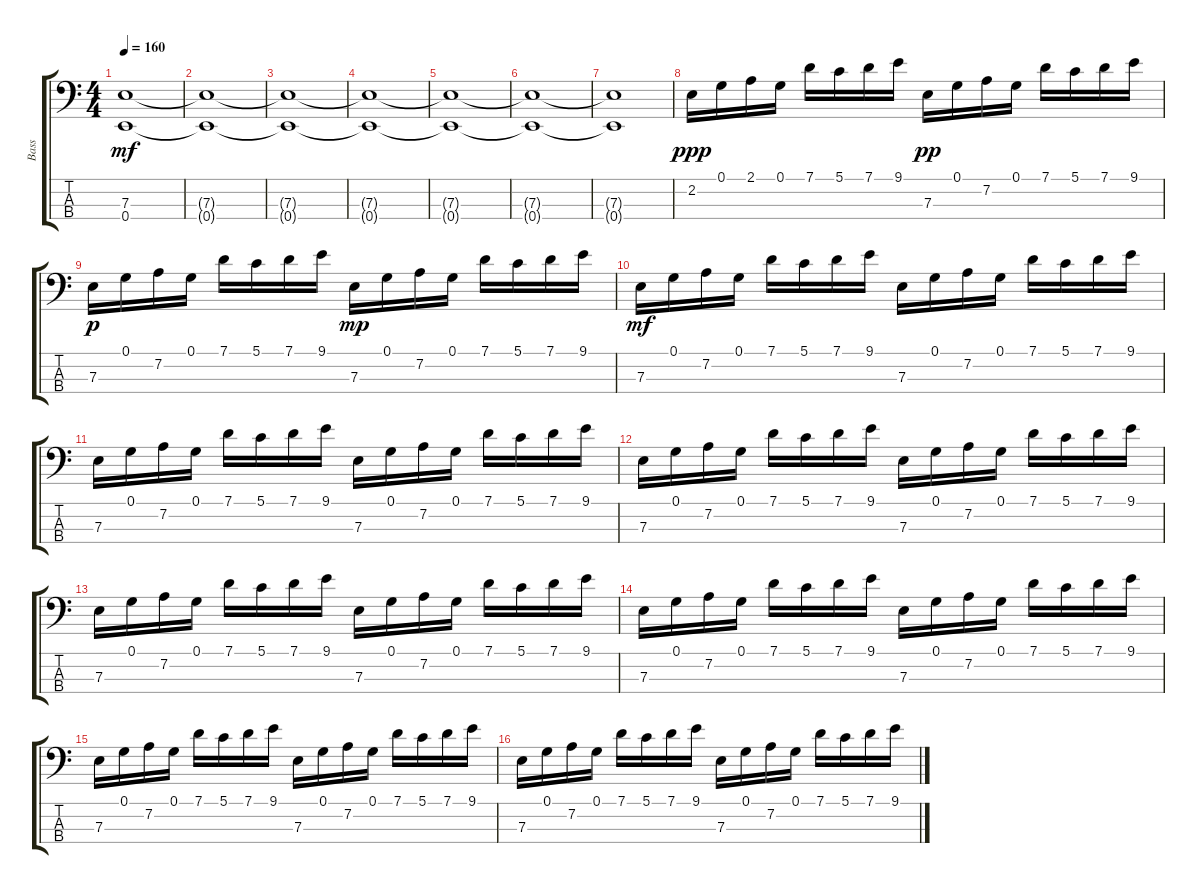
\track ("Bass" "Bass") {instrument electricbassfinger}
\staff {score tabs}
\tuning (G2 D2 A1 E1) {hide}
\ts (4 4)
\tempo 160
\clef f4
\ks c
(7.3{t} 0.4{t}).1{dy mf} |
(7.3{t} 0.4{t}).1 |
(7.3{t} 0.4{t}).1 |
(7.3{t} 0.4{t}).1 |
(7.3{t} 0.4{t}).1 |
(7.3{t} 0.4{t}).1 |
(7.3{t} 0.4{t}).1 |
2.2.16{dy ppp volume 12 instrument synthbass1} 0.1.16 2.1.16 0.1.16 7.1.16 5.1.16 7.1.16 9.1.16 7.3.16{dy pp} 0.1.16 7.2.16 0.1.16 7.1.16 5.1.16 7.1.16 9.1.16 |
7.3.16{dy p} 0.1.16 7.2.16 0.1.16 7.1.16 5.1.16 7.1.16 9.1.16 7.3.16{dy mp} 0.1.16 7.2.16 0.1.16 7.1.16 5.1.16 7.1.16 9.1.16 |
7.3.16{dy mf} 0.1.16 7.2.16 0.1.16 7.1.16 5.1.16 7.1.16 9.1.16 7.3.16 0.1.16 7.2.16 0.1.16 7.1.16 5.1.16 7.1.16 9.1.16 |
7.3.16 0.1.16 7.2.16 0.1.16 7.1.16 5.1.16 7.1.16 9.1.16 7.3.16 0.1.16 7.2.16 0.1.16 7.1.16 5.1.16 7.1.16 9.1.16 |
7.3.16 0.1.16 7.2.16 0.1.16 7.1.16 5.1.16 7.1.16 9.1.16 7.3.16 0.1.16 7.2.16 0.1.16 7.1.16 5.1.16 7.1.16 9.1.16 |
7.3.16 0.1.16 7.2.16 0.1.16 7.1.16 5.1.16 7.1.16 9.1.16 7.3.16 0.1.16 7.2.16 0.1.16 7.1.16 5.1.16 7.1.16 9.1.16 |
7.3.16 0.1.16 7.2.16 0.1.16 7.1.16 5.1.16 7.1.16 9.1.16 7.3.16 0.1.16 7.2.16 0.1.16 7.1.16 5.1.16 7.1.16 9.1.16 |
7.3.16 0.1.16 7.2.16 0.1.16 7.1.16 5.1.16 7.1.16 9.1.16 7.3.16 0.1.16 7.2.16 0.1.16 7.1.16 5.1.16 7.1.16 9.1.16 |
7.3.16 0.1.16 7.2.16 0.1.16 7.1.16 5.1.16 7.1.16 9.1.16 7.3.16 0.1.16 7.2.16 0.1.16 7.1.16 5.1.16 7.1.16 9.1.16
